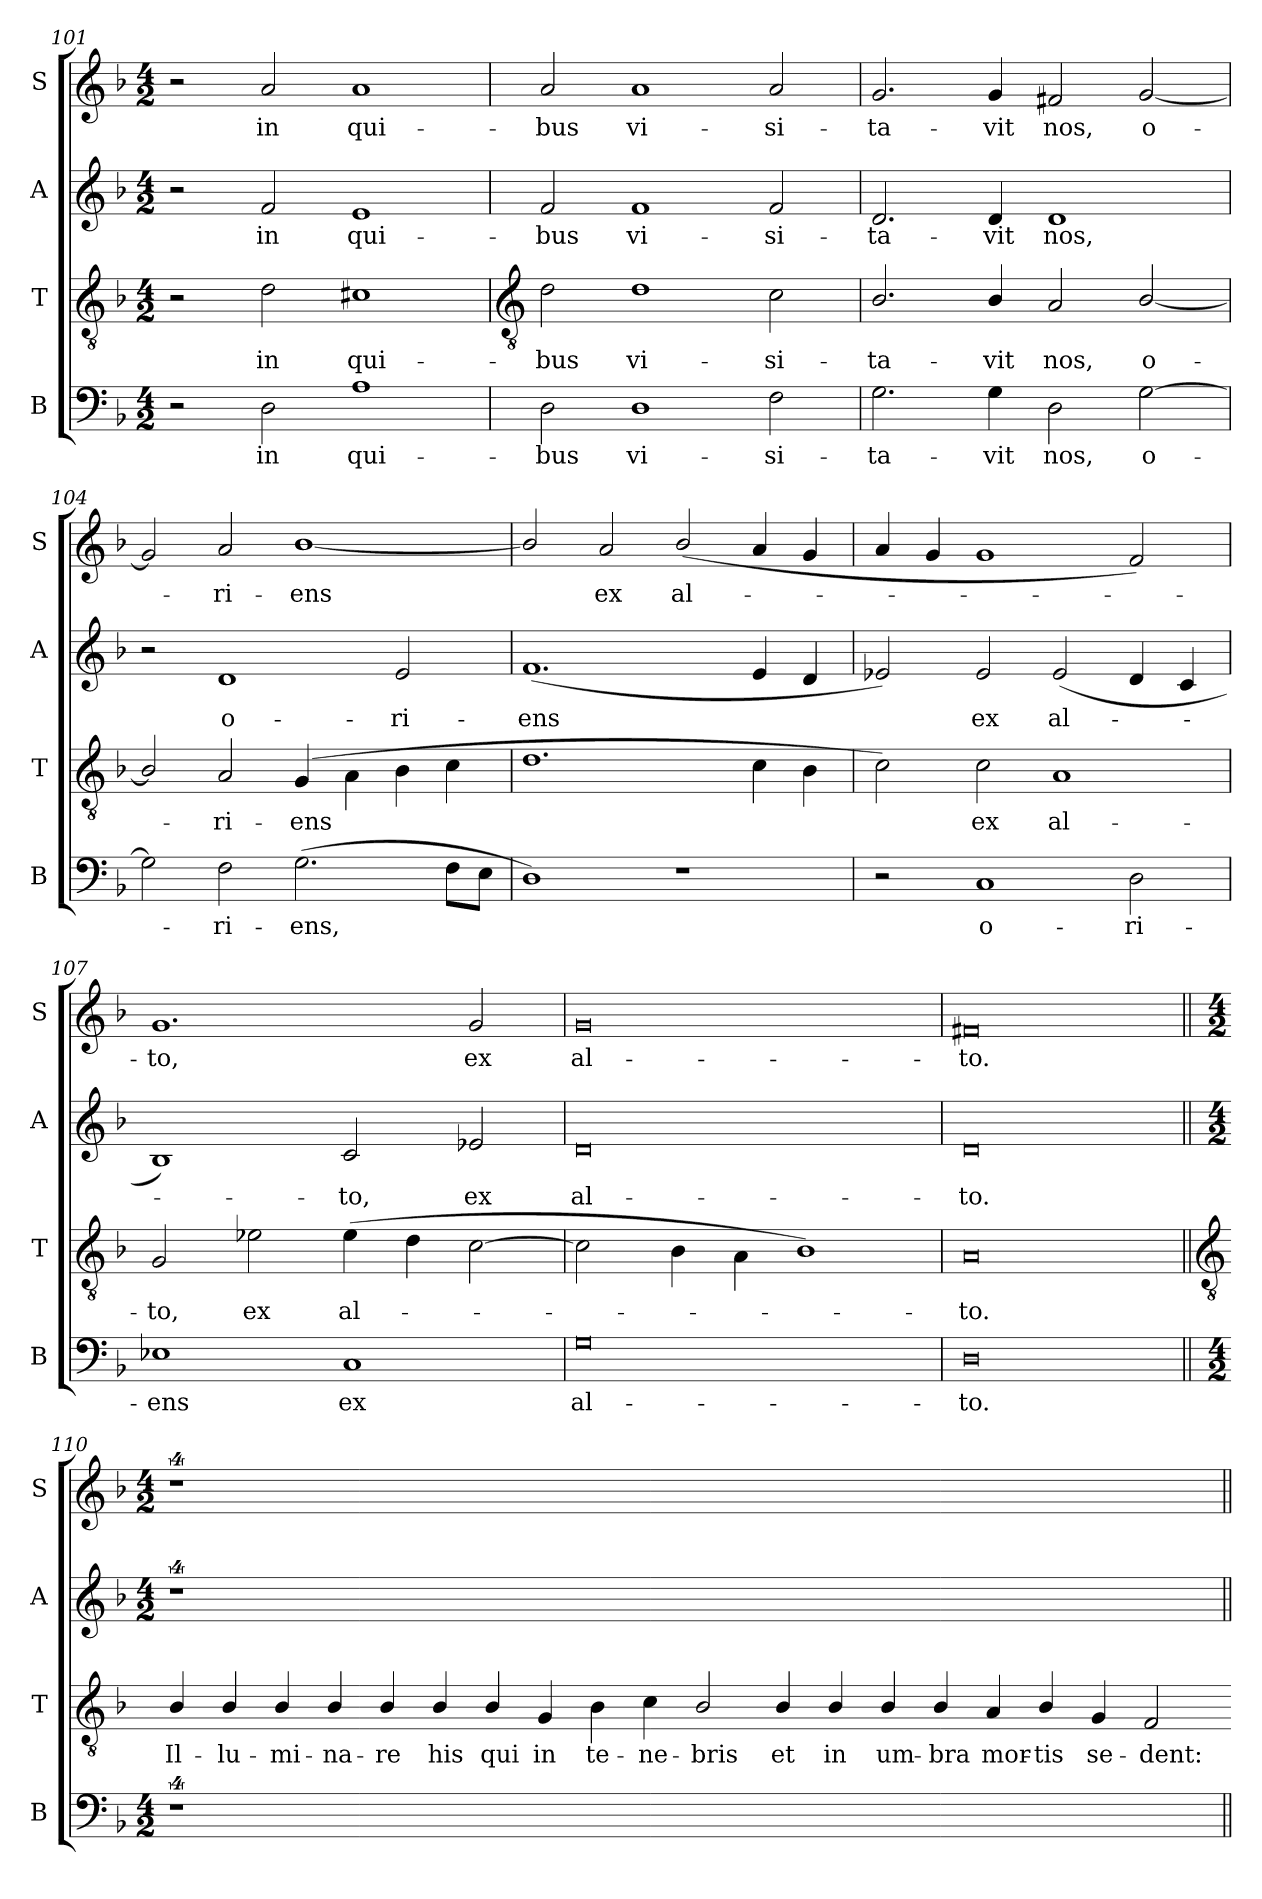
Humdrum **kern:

**kern	**text	**kern	**text	**kern	**text	**kern	**text
*part4	*part4	*part3	*part3	*part2	*part2	*part1	*part1
*staff4	*staff4	*staff3	*staff3	*staff2	*staff2	*staff1	*staff1
*I"B	*	*I"T	*	*I"A	*	*I"S	*
*I'B	*	*I'T	*	*I'A	*	*I'S	*
*clefF4	*	*clefGv2	*	*clefG2	*	*clefG2	*
*k[b-]	*	*k[b-]	*	*k[b-]	*	*k[b-]	*
*F:	*	*F:	*	*F:	*	*F:	*
*M4/2	*	*M4/2	*	*M4/2	*	*M4/2	*
=101	=101	=101	=101	=101	=101	=101	=101
2r	.	2r	.	2r	.	2r	.
!	!LO:LY:b	!	!LO:LY:b	!	!LO:LY:b	!	!LO:LY:b
2D	in	2d	in	2f	in	2a	in
!	!LO:LY:b	!	!LO:LY:b	!	!LO:LY:b	!	!LO:LY:b
1A	qui-	1c#X	qui-	1e	qui-	1a	qui-
!!LO:LB:g=z
=102	=102	=102	=102	=102	=102	=102	=102
*	*	*clefGv2	*	*	*	*	*
!	!LO:LY:b	!	!LO:LY:b	!	!LO:LY:b	!	!LO:LY:b
2D	-bus	2d	-bus	2f	-bus	2a	-bus
!	!LO:LY:b	!	!LO:LY:b	!	!LO:LY:b	!	!LO:LY:b
1D	vi-	1d	vi-	1f	vi-	1a	vi-
!	!LO:LY:b	!	!LO:LY:b	!	!LO:LY:b	!	!LO:LY:b
2F	-si-	2c	-si-	2f	-si-	2a	-si-
=103	=103	=103	=103	=103	=103	=103	=103
!	!LO:LY:b	!	!LO:LY:b	!	!LO:LY:b	!	!LO:LY:b
2.G	-ta-	2.B-/	-ta-	2.d	-ta-	2.g	-ta-
!	!LO:LY:b	!	!LO:LY:b	!	!LO:LY:b	!	!LO:LY:b
4G	-vit	4B-/	-vit	4d	-vit	4g	-vit
!	!LO:LY:b	!	!LO:LY:b	!	!LO:LY:b	!	!LO:LY:b
2D	nos,	2A	nos,	1d	nos,	2f#X	nos,
!	!LO:LY:b	!	!LO:LY:b	!	!	!	!LO:LY:b
[2G	o-	[2B-/	o-	.	.	[2g	o-
=104	=104	=104	=104	=104	=104	=104	=104
2G]	.	2B-/]	.	2r	.	2g]	.
!	!LO:LY:b	!	!LO:LY:b	!	!LO:LY:b	!	!LO:LY:b
2F	ri-	2A	ri-	1d	o-	2a	ri-
!	!LO:LY:b	!	!LO:LY:b	!	!	!	!LO:LY:b
(>2.G	-ens,	(>4G	-ens	.	.	[1b-/	-ens
.	.	4A\	.	.	.	.	.
!	!	!	!	!	!LO:LY:b	!	!
.	.	4B-	.	2e	-ri-	.	.
8FL	.	4c	.	.	.	.	.
8EJ	.	.	.	.	.	.	.
=105	=105	=105	=105	=105	=105	=105	=105
!	!	!	!	!	!LO:LY:b	!	!
1D)	.	1.d	.	(<1.f	-ens	2b-/]	.
!	!	!	!	!	!	!	!LO:LY:b
.	.	.	.	.	.	2a	ex
!	!	!	!	!	!	!	!LO:LY:b
1r	.	.	.	.	.	(<2b-/	al-
.	.	4c	.	4e	.	4a	.
.	.	4B-	.	4d	.	4g	.
=106	=106	=106	=106	=106	=106	=106	=106
2r	.	2c)	.	2e-X)	.	4a	.
.	.	.	.	.	.	4g	.
!	!LO:LY:b	!	!LO:LY:b	!	!LO:LY:b	!	!
1C	o-	2c	ex	2e-	ex	1g	.
!	!	!	!LO:LY:b	!	!LO:LY:b	!	!
.	.	1A	al-	(<2e-	al-	.	.
!	!LO:LY:b	!	!	!	!	!	!
2D	-ri-	.	.	4d	.	2f)	.
.	.	.	.	4c	.	.	.
=107	=107	=107	=107	=107	=107	=107	=107
!	!LO:LY:b	!	!LO:LY:b	!	!	!	!LO:LY:b
1E-X	-ens	2G	-to,	1B-)	.	1.g	to,
!	!	!	!LO:LY:b	!	!	!	!
.	.	2e-	ex	.	.	.	.
!	!LO:LY:b	!	!LO:LY:b	!	!LO:LY:b	!	!
1C	ex	(>4e-	al-	2c	to,	.	.
.	.	4d	.	.	.	.	.
!	!	!	!	!	!LO:LY:b	!	!LO:LY:b
.	.	[2c	.	2e-	ex	2g	ex
=108	=108	=108	=108	=108	=108	=108	=108
!	!LO:LY:b	!	!	!	!LO:LY:b	!	!LO:LY:b
0G	al-	2c]	.	0d	al-	0g	al-
.	.	4B-	.	.	.	.	.
.	.	4A\	.	.	.	.	.
.	.	1B-)	.	.	.	.	.
=109	=109	=109	=109	=109	=109	=109	=109
!	!LO:LY:b	!	!LO:LY:b	!	!LO:LY:b	!	!LO:LY:b
0D	-to.	0A	to.	0d	-to.	0f#X	-to.
!!LO:LB:g=z
=110||	=110||	=110||	=110||	=110||	=110||	=110||	=110||
*	*	*clefGv2	*	*	*	*	*
*M4/2	*	*	*	*M4/2	*	*M4/2	*
!	!	!	!LO:LY:b	!	!	!	!
4%21r	.	4B-/	Il-	4%21r	.	4%21r	.
!	!	!	!LO:LY:b	!	!	!	!
.	.	4B-/	-lu-	.	.	.	.
!	!	!	!LO:LY:b	!	!	!	!
.	.	4B-/	-mi-	.	.	.	.
!	!	!	!LO:LY:b	!	!	!	!
.	.	4B-/	-na-	.	.	.	.
!	!	!	!LO:LY:b	!	!	!	!
.	.	4B-/	-re	.	.	.	.
!	!	!	!LO:LY:b	!	!	!	!
.	.	4B-/	his	.	.	.	.
!	!	!	!LO:LY:b	!	!	!	!
.	.	4B-/	qui	.	.	.	.
!	!	!	!LO:LY:b	!	!	!	!
.	.	4G	in	.	.	.	.
!	!	!	!LO:LY:b	!	!	!	!
.	.	4B-	te-	.	.	.	.
!	!	!	!LO:LY:b	!	!	!	!
.	.	4c	-ne-	.	.	.	.
!	!	!	!LO:LY:b	!	!	!	!
.	.	2B-/	-bris	.	.	.	.
!	!	!	!LO:LY:b	!	!	!	!
.	.	4B-/	et	.	.	.	.
!	!	!	!LO:LY:b	!	!	!	!
.	.	4B-/	in	.	.	.	.
!	!	!	!LO:LY:b	!	!	!	!
.	.	4B-/	um-	.	.	.	.
!	!	!	!LO:LY:b	!	!	!	!
.	.	4B-/	-bra	.	.	.	.
!	!	!	!LO:LY:b	!	!	!	!
.	.	4A	mor-	.	.	.	.
!	!	!	!LO:LY:b	!	!	!	!
.	.	4B-/	-tis	.	.	.	.
!	!	!	!LO:LY:b	!	!	!	!
.	.	4G	se-	.	.	.	.
!	!	!	!LO:LY:b	!	!	!	!
.	.	2F	-dent:	.	.	.	.
=||	=||	=-	=||	=||	=||	=||	=||
*-	*-	*-	*-	*-	*-	*-	*-
